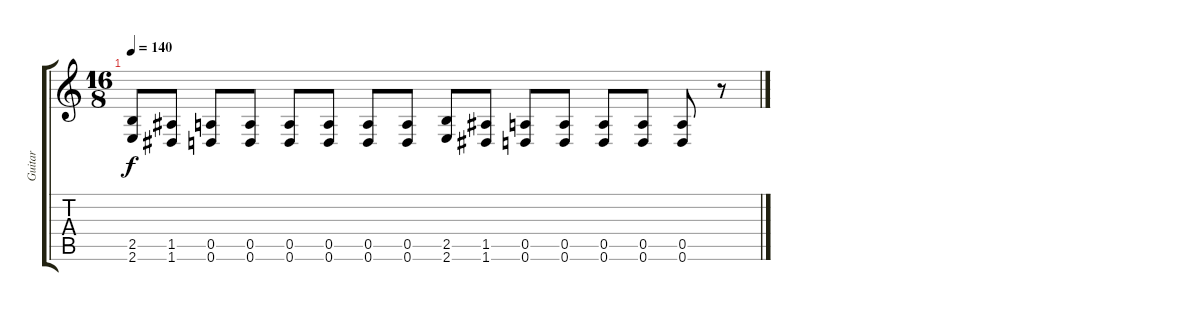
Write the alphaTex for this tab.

\track ("Guitar" "Guitar") {instrument distortionguitar}
\staff {score tabs}
\tuning (E4 B3 G3 D3 A2 D2) {hide}
\ts (16 8)
\tempo 140
\clef g2
\ks c
(2.5 2.6).8{dy f} (1.5 1.6).8 (0.5 0.6).8 (0.5 0.6).8 (0.5 0.6).8 (0.5 0.6).8 (0.5 0.6).8 (0.5 0.6).8 (2.5 2.6).8 (1.5 1.6).8 (0.5 0.6).8 (0.5 0.6).8 (0.5 0.6).8 (0.5 0.6).8 (0.5 0.6).8 r.8
